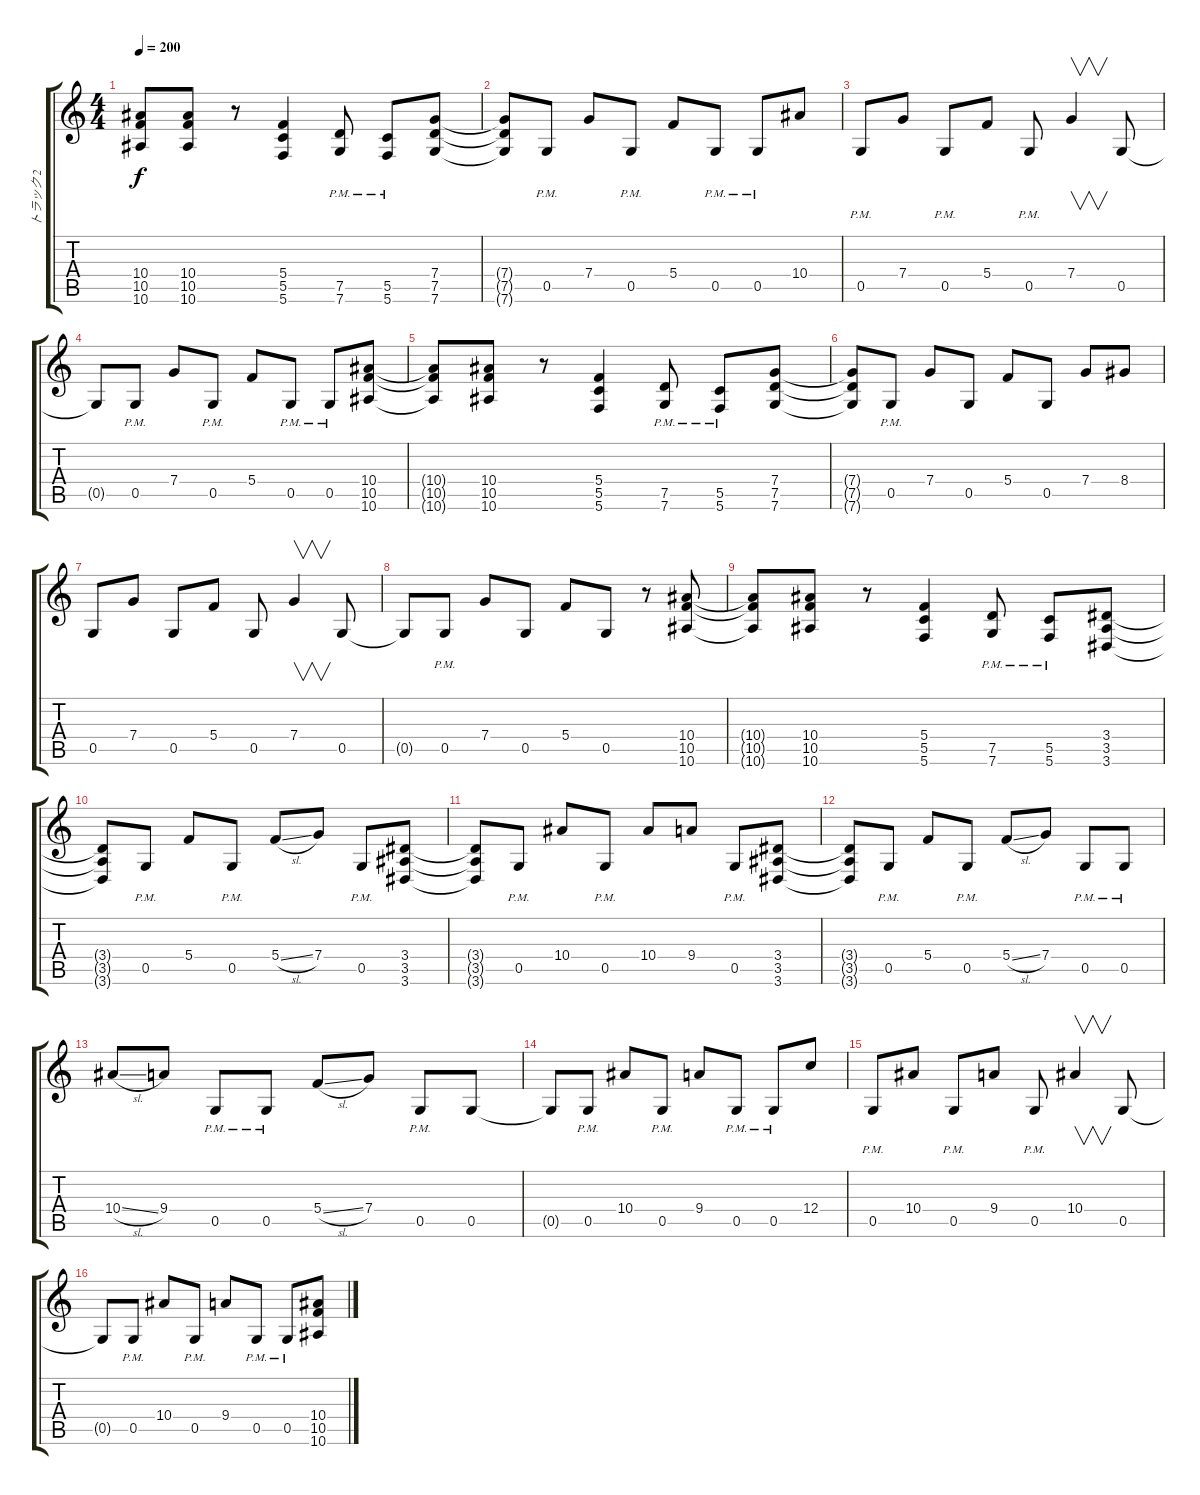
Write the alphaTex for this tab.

\track ("トラック 2" "トラック 2") {instrument overdrivenguitar}
\staff {score tabs}
\tuning (D4 A3 F3 C3 G2 C2) {hide}
\ts (4 4)
\tempo 200
\clef g2
\ks c
(10.4{t} 10.5{t} 10.6{t}).8{dy f} (10.4 10.5 10.6).8 r.8 (5.4 5.5 5.6).4 (7.5{pm} 7.6{pm}).8 (5.5{pm} 5.6{pm}).8 (7.4 7.5 7.6).8 |
(7.4{t} 7.5{t} 7.6{t}).8 0.5{pm}.8 7.4.8 0.5{pm}.8 5.4.8 0.5{pm}.8 0.5{pm}.8 10.4.8 |
0.5{pm}.8 7.4.8 0.5{pm}.8 5.4.8 0.5{pm}.8 7.4.4{v} 0.5.8 |
0.5{t}.8 0.5{pm}.8 7.4.8 0.5{pm}.8 5.4.8 0.5{pm}.8 0.5{pm}.8 (10.4 10.5 10.6).8 |
(10.4{t} 10.5{t} 10.6{t}).8 (10.4 10.5 10.6).8 r.8 (5.4 5.5 5.6).4 (7.5{pm} 7.6{pm}).8 (5.5{pm} 5.6{pm}).8 (7.4 7.5 7.6).8 |
(7.4{t} 7.5{t} 7.6{t}).8 0.5{pm}.8 7.4.8 0.5.8 5.4.8 0.5.8 7.4.8 8.4.8 |
0.5.8 7.4.8 0.5.8 5.4.8 0.5.8 7.4.4{v} 0.5.8 |
0.5{t}.8 0.5{pm}.8 7.4.8 0.5.8 5.4.8 0.5.8 r.8 (10.4 10.5 10.6).8 |
(10.4{t} 10.5{t} 10.6{t}).8 (10.4 10.5 10.6).8 r.8 (5.4 5.5 5.6).4 (7.5{pm} 7.6{pm}).8 (5.5{pm} 5.6{pm}).8 (3.4 3.5 3.6).8 |
(3.4{t} 3.5{t} 3.6{t}).8 0.5{pm}.8 5.4.8 0.5{pm}.8 5.4{sl}.8 7.4.8 0.5{pm}.8 (3.4 3.5 3.6).8 |
(3.4{t} 3.5{t} 3.6{t}).8 0.5{pm}.8 10.4.8 0.5{pm}.8 10.4.8 9.4.8 0.5{pm}.8 (3.4 3.5 3.6).8 |
(3.4{t} 3.5{t} 3.6{t}).8 0.5{pm}.8 5.4.8 0.5{pm}.8 5.4{sl}.8 7.4.8 0.5{pm}.8 0.5{pm}.8 |
10.4{sl}.8 9.4.8 0.5{pm}.8 0.5{pm}.8 5.4{sl}.8 7.4.8 0.5{pm}.8 0.5.8 |
0.5{t}.8 0.5{pm}.8 10.4.8 0.5{pm}.8 9.4.8 0.5{pm}.8 0.5{pm}.8 12.4.8 |
0.5{pm}.8 10.4.8 0.5{pm}.8 9.4.8 0.5{pm}.8 10.4.4{v} 0.5.8 |
0.5{t}.8 0.5{pm}.8 10.4.8 0.5{pm}.8 9.4.8 0.5{pm}.8 0.5{pm}.8 (10.4 10.5 10.6).8
